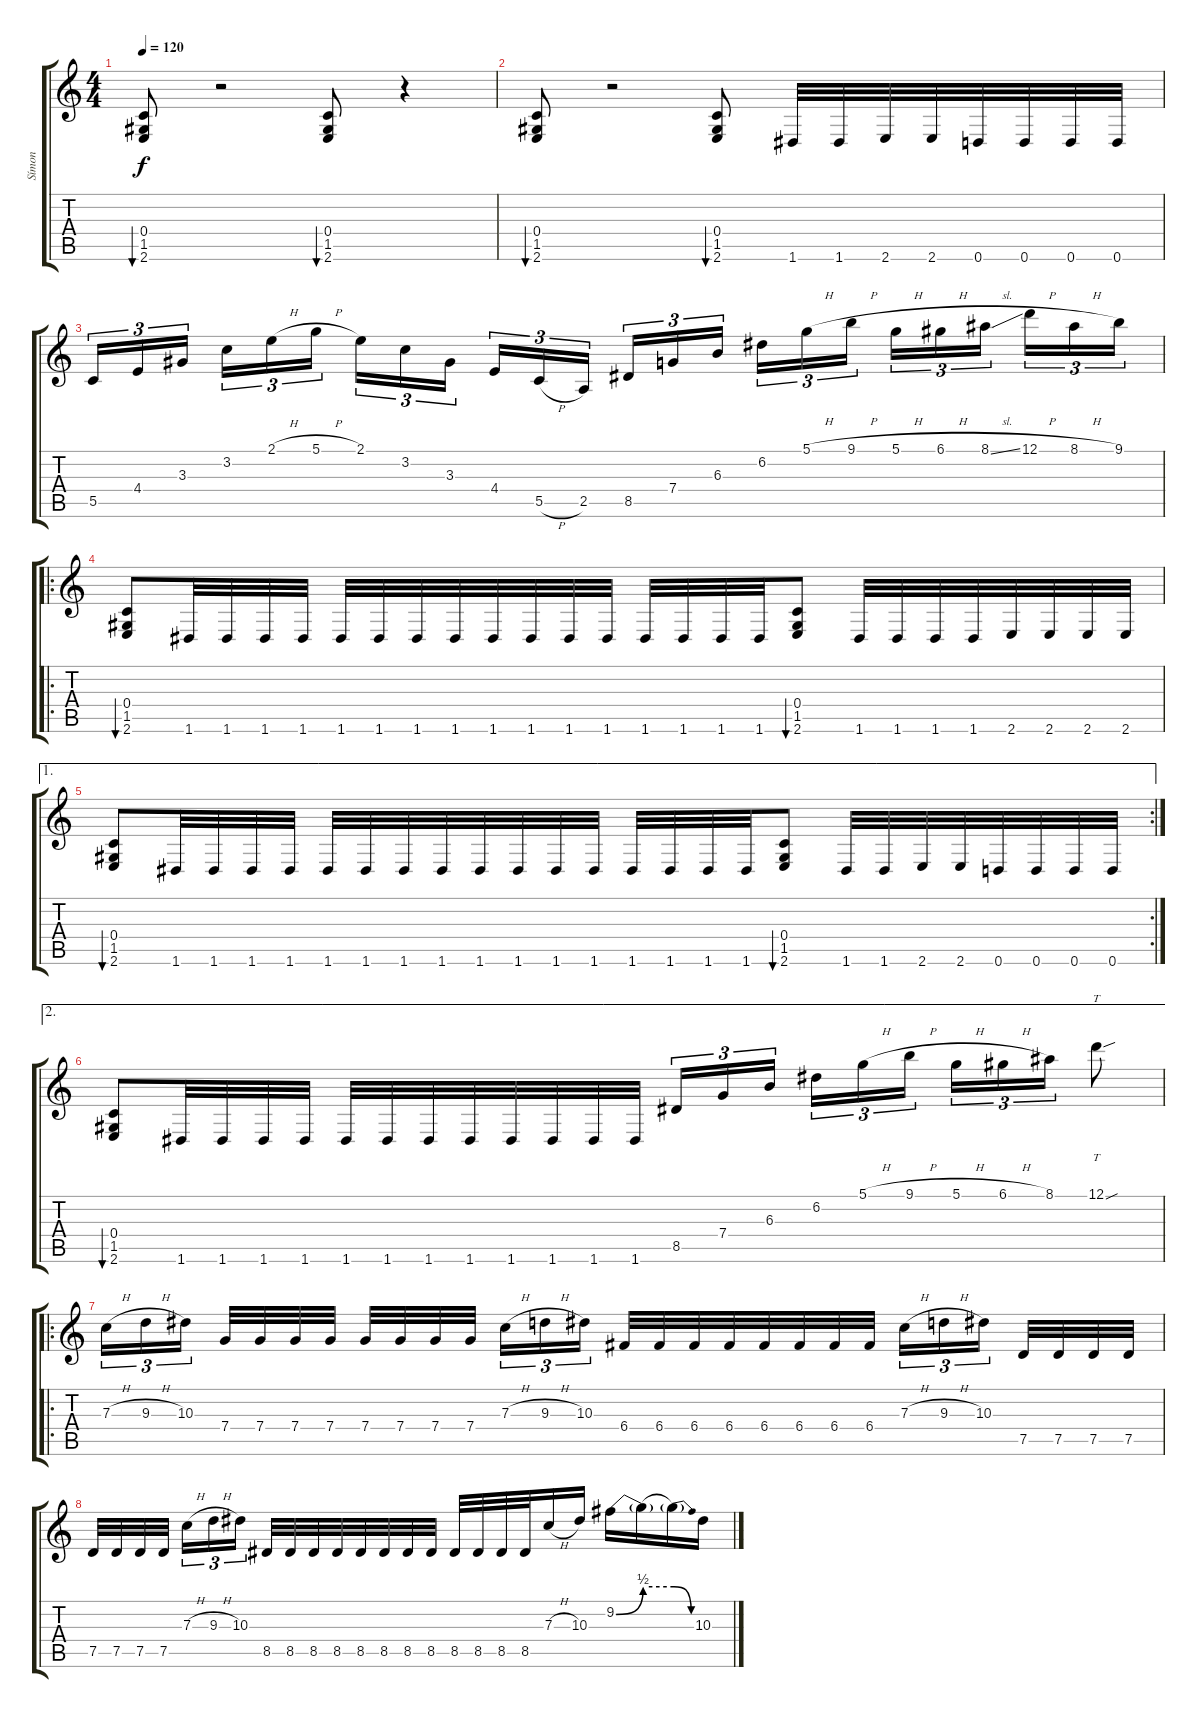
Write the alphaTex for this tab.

\track ("Símon" "Símon") {instrument distortionguitar}
\staff {score tabs}
\tuning (D4 A3 F3 C3 G2 D2) {hide}
\ts (4 4)
\tempo 120
\clef g2
\ks c
(0.4 1.5 2.6).8{bu 480 dy f} r.2 (0.4 1.5 2.6).8{bu 480} r.4 |
(0.4 1.5 2.6).8{bu 480} r.2 (0.4 1.5 2.6).8{bu 480} 1.6.32 1.6.32 2.6.32 2.6.32 0.6.32 0.6.32 0.6.32 0.6.32 |
5.5.16{tu (3 2)} 4.4.16{tu (3 2)} 3.3.16{tu (3 2) beam splitsecondary} 3.2.16{tu (3 2)} 2.1{h}.16{tu (3 2)} 5.1{h}.16{tu (3 2)} 2.1.16{tu (3 2)} 3.2.16{tu (3 2)} 3.3.16{tu (3 2) beam splitsecondary} 4.4.16{tu (3 2)} 5.5{h}.16{tu (3 2)} 2.5.16{tu (3 2)} 8.5.16{tu (3 2)} 7.4.16{tu (3 2)} 6.3.16{tu (3 2) beam splitsecondary} 6.2.16{tu (3 2)} 5.1{h}.16{tu (3 2)} 9.1{h}.16{tu (3 2)} 5.1{h}.16{tu (3 2)} 6.1{h}.16{tu (3 2)} 8.1{sl}.16{tu (3 2) beam splitsecondary} 12.1{h}.16{tu (3 2)} 8.1{h}.16{tu (3 2)} 9.1.16{tu (3 2)} |
\ro
(0.4 1.5 2.6).8{bu 480} 1.6.32 1.6.32 1.6.32 1.6.32 1.6.32 1.6.32 1.6.32 1.6.32 1.6.32 1.6.32 1.6.32 1.6.32 1.6.32 1.6.32 1.6.32 1.6.32 (0.4 1.5 2.6).8{bu 480} 1.6.32 1.6.32 1.6.32 1.6.32 2.6.32 2.6.32 2.6.32 2.6.32 |
\ae 1
\rc 2
(0.4 1.5 2.6).8{bu 480} 1.6.32 1.6.32 1.6.32 1.6.32 1.6.32 1.6.32 1.6.32 1.6.32 1.6.32 1.6.32 1.6.32 1.6.32 1.6.32 1.6.32 1.6.32 1.6.32 (0.4 1.5 2.6).8{bu 480} 1.6.32 1.6.32 2.6.32 2.6.32 0.6.32 0.6.32 0.6.32 0.6.32 |
\ae 2
(0.4 1.5 2.6).8{bu 480} 1.6.32 1.6.32 1.6.32 1.6.32 1.6.32 1.6.32 1.6.32 1.6.32 1.6.32 1.6.32 1.6.32 1.6.32 8.5.16{tu (3 2)} 7.4.16{tu (3 2)} 6.3.16{tu (3 2) beam splitsecondary} 6.2.16{tu (3 2)} 5.1{h}.16{tu (3 2)} 9.1{h}.16{tu (3 2)} 5.1{h}.16{tu (3 2)} 6.1{h}.16{tu (3 2)} 8.1.16{tu (3 2)} 12.1{sou}.8{tt} |
\ro
7.3{h}.16{tu (3 2)} 9.3{h}.16{tu (3 2)} 10.3.16{tu (3 2) beam splitsecondary} 7.4.32 7.4.32 7.4.32 7.4.32 7.4.32 7.4.32 7.4.32 7.4.32{beam splitsecondary} 7.3{h}.16{tu (3 2)} 9.3{h}.16{tu (3 2)} 10.3.16{tu (3 2)} 6.4.32 6.4.32 6.4.32 6.4.32 6.4.32 6.4.32 6.4.32 6.4.32 7.3{h}.16{tu (3 2)} 9.3{h}.16{tu (3 2)} 10.3.16{tu (3 2) beam splitsecondary} 7.5.32 7.5.32 7.5.32 7.5.32 |
7.5.32 7.5.32 7.5.32 7.5.32{beam splitsecondary} 7.3{h}.16{tu (3 2)} 9.3{h}.16{tu (3 2)} 10.3.16{tu (3 2)} 8.5.32 8.5.32 8.5.32 8.5.32 8.5.32 8.5.32 8.5.32 8.5.32 8.5.32 8.5.32 8.5.32 8.5.32 7.3{h}.16 10.3.16 9.2{be (bend 0 0 60 2)}.16 9.2{be (hold 0 2 60 2) t}.16 9.2{be (release 0 2 60 0) t}.16 10.3.16
